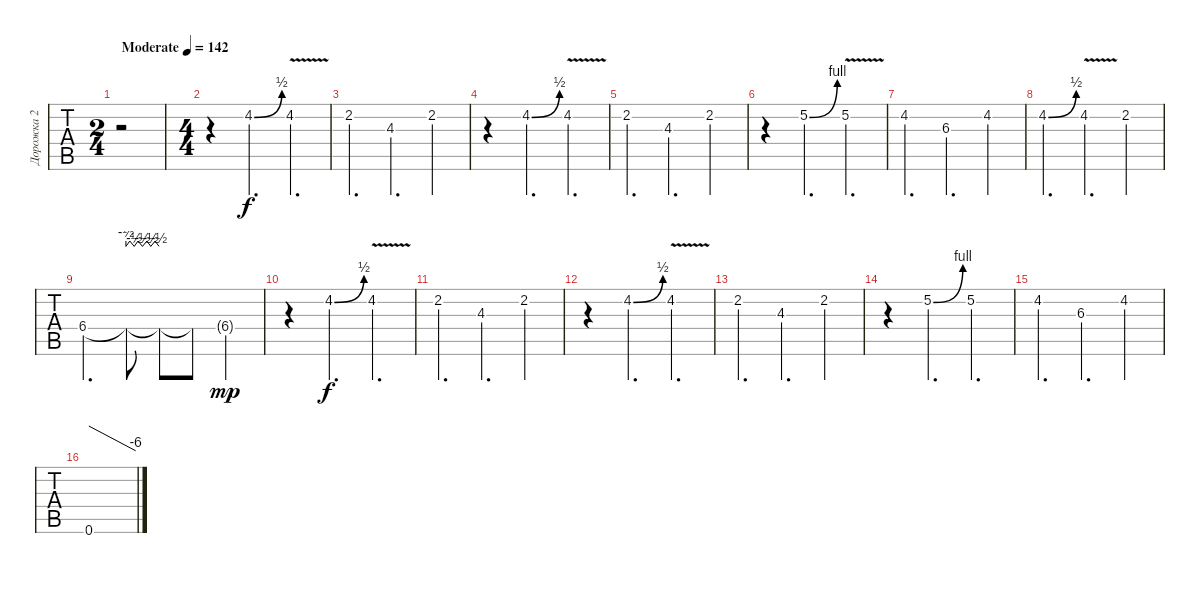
\track ("Дорожка 2" "Дорожка 2") {instrument electricguitarclean}
\staff {tabs}
\tuning (E4 B3 G3 D3 A2 E2) {hide}
\ts (2 4)
\tempo (142 "Moderate")
\clef g2
\ks c
r.2{dy f instrument electricguitarclean} |
\ts (4 4)
r.4 4.2{be (bend 0 0 60 2)}.4{d} 4.2{v}.4{d} |
2.2.4{d} 4.3.4{d} 2.2.4 |
r.4 4.2{be (bend 0 0 60 2)}.4{d} 4.2{v}.4{d} |
2.2.4{d} 4.3.4{d} 2.2.4 |
r.4 5.2{be (bend 0 0 60 4)}.4{d} 5.2{v}.4{d} |
4.2.4{d} 6.3.4{d} 4.2.4 |
4.2{be (bend 0 0 60 2)}.4{d} 4.2{v}.4{d} 2.2.4 |
6.4.4{d} 6.4{t}.8{tbe (custom default 0 -2 7 0 15 -2 22 0 30 -2 38 0 45 -2 53 0 60 -2)} 6.4{t}.8 6.4{t}.8 6.4{g}.4{dy mp} |
r.4 4.2{be (bend 0 0 60 2)}.4{d dy f} 4.2{v}.4{d} |
2.2.4{d} 4.3.4{d} 2.2.4 |
r.4 4.2{be (bend 0 0 60 2)}.4{d} 4.2{v}.4{d} |
2.2.4{d} 4.3.4{d} 2.2.4 |
r.4 5.2{be (bend 0 0 60 4)}.4{d} 5.2.4{d} |
4.2.4{d} 6.3.4{d} 4.2.4 |
0.6.1{tbe (dive default 0 0 60 -24)}
